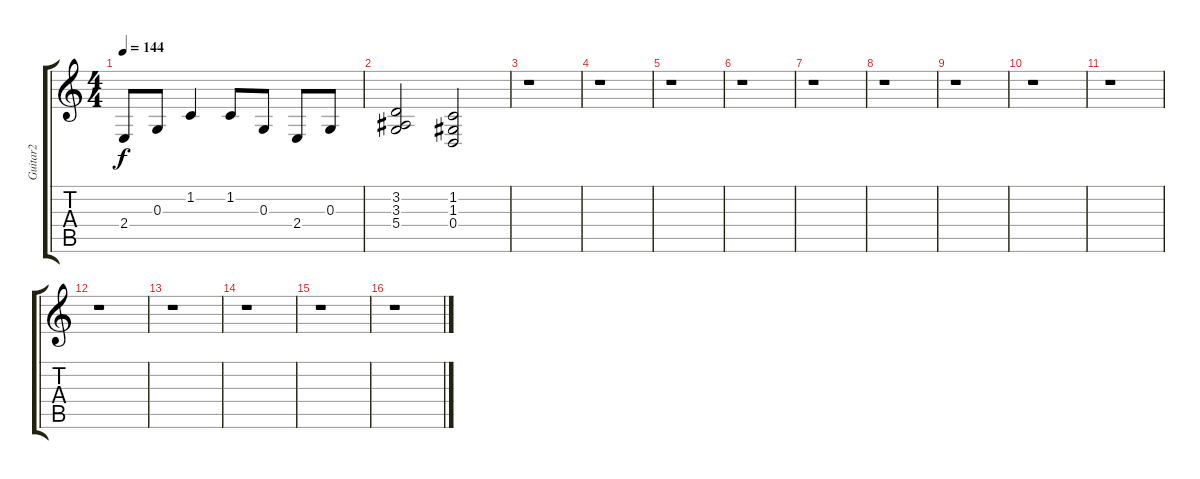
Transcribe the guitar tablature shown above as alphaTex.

\track ("Guitar2             " "Guitar2   ") {instrument brasssection}
\staff {score tabs}
\tuning (E4 B3 G3 D3 A2 E2) {hide}
\ts (4 4)
\tempo 144
\clef g2
\ks c
2.4.8{dy f} 0.3.8 1.2.4 1.2.8 0.3.8 2.4.8 0.3.8 |
(3.2 3.3 5.4).2 (1.2 1.3 0.4).2 |
r.1 |
r.1 |
r.1 |
r.1 |
r.1 |
r.1 |
r.1 |
r.1 |
r.1 |
r.1 |
r.1 |
r.1 |
r.1 |
r.1
